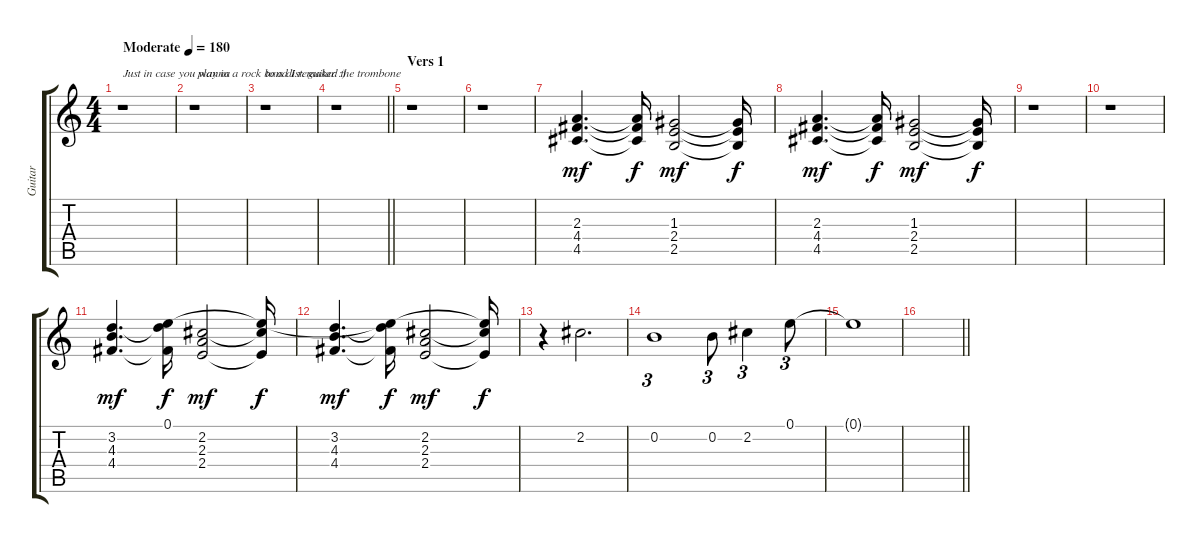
\track ("Guitar" "Guitar") {mute instrument distortionguitar}
\staff {score tabs}
\tuning (E4 B3 G3 D3 A2 E2) {hide}
\ts (4 4)
\tempo (180 "Moderate")
\clef g2
\ks c
r.1{txt "Just in case you wanna" dy mf instrument distortionguitar} |
r.1{txt " play in a rock band I remaked the trombone"} |
r.1{txt "to a dist. guitar :)"} |
\barLineRight lightlight
r.1 |
\section ("" "Vers 1")
r.1 |
r.1 |
(2.3 4.4 4.5).4{d} (2.3{t} 4.4{t} 4.5{t}).16{dy f} (1.3 2.4 2.5).2{dy mf} (1.3{t} 2.4{t} 2.5{t}).16{dy f} |
(2.3 4.4 4.5).4{d dy mf} (2.3{t} 4.4{t} 4.5{t}).16{dy f} (1.3 2.4 2.5).2{dy mf} (1.3{t} 2.4{t} 2.5{t}).16{dy f} |
r.1 |
r.1 |
(3.2 4.3 4.4).4{d dy mf} (0.1 3.2{t} 4.4{t}).16{dy f} (2.2 2.3 2.4).2{dy mf} (0.1{t} 2.2{t} 2.4{t}).16{dy f} |
(3.2 4.3 4.4).4{d dy mf} (0.1{t} 3.2{t} 4.4{t}).16{dy f} (2.2 2.3 2.4).2{dy mf} (0.1{t} 2.2{t} 2.4{t}).16{dy f} |
r.4 2.2.2{d} |
0.2.1{tu (3 2)} 0.2.8{tu (3 2)} 2.2.4{tu (3 2)} 0.1.8{tu (3 2)} |
0.1{t}.1 |
\barLineRight lightlight
